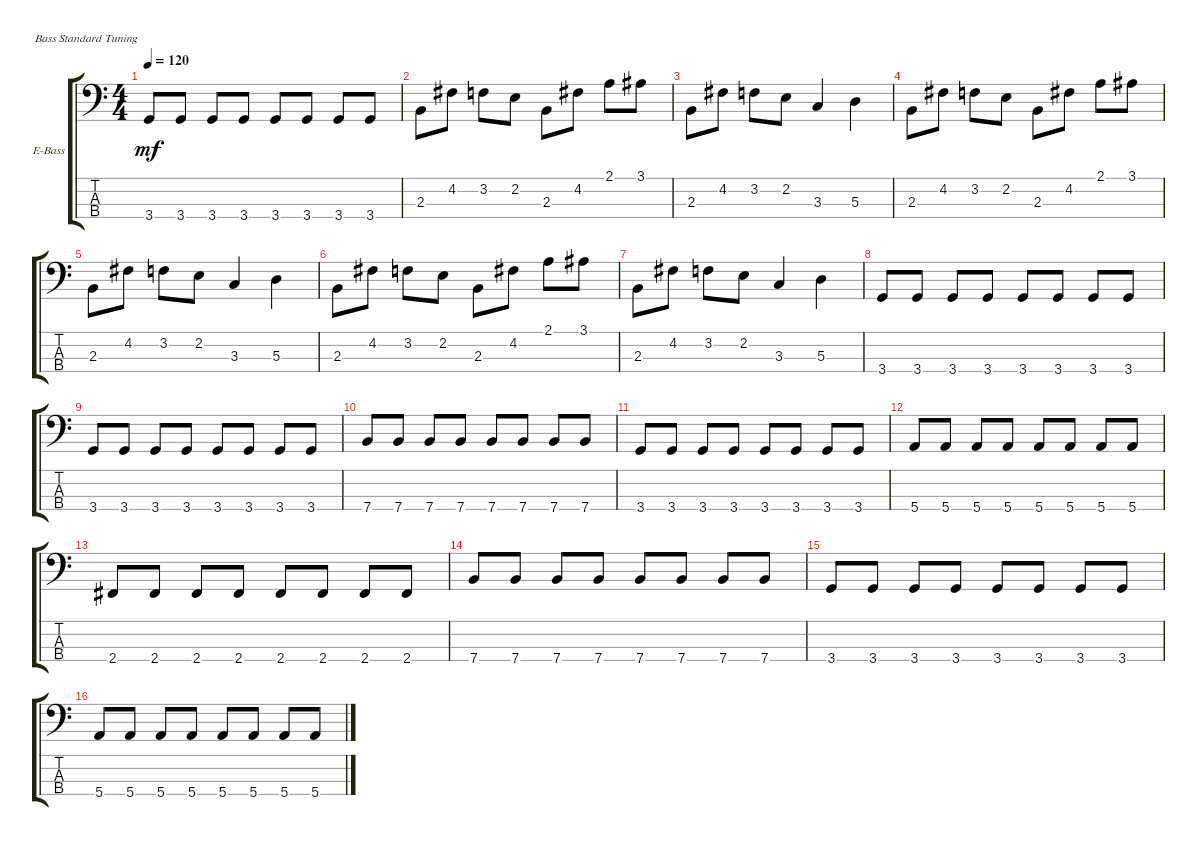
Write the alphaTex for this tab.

\defaultSystemsLayout 4
\bracketExtendMode groupsimilarinstruments
\firstSystemTrackNameOrientation horizontal
\otherSystemsTrackNameOrientation horizontal
\track ("Electric Bass" "E-Bass") {instrument electricbassfinger}
\staff {score tabs}
\tuning (G2 D2 A1 E1)
\ts (4 4)
\tempo 120
\clef f4
\ks c
3.4.8{dy mf} 3.4.8 3.4.8 3.4.8 3.4.8 3.4.8 3.4.8 3.4.8 |
2.3.8 4.2.8 3.2.8 2.2.8 2.3.8 4.2.8 2.1.8 3.1.8 |
2.3.8 4.2.8 3.2.8 2.2.8 3.3.4 5.3.4 |
2.3.8 4.2.8 3.2.8 2.2.8 2.3.8 4.2.8 2.1.8 3.1.8 |
2.3.8 4.2.8 3.2.8 2.2.8 3.3.4 5.3.4 |
2.3.8 4.2.8 3.2.8 2.2.8 2.3.8 4.2.8 2.1.8 3.1.8 |
2.3.8 4.2.8 3.2.8 2.2.8 3.3.4 5.3.4 |
3.4.8 3.4.8 3.4.8 3.4.8 3.4.8 3.4.8 3.4.8 3.4.8 |
3.4.8 3.4.8 3.4.8 3.4.8 3.4.8 3.4.8 3.4.8 3.4.8 |
7.4.8 7.4.8 7.4.8 7.4.8 7.4.8 7.4.8 7.4.8 7.4.8 |
3.4.8 3.4.8 3.4.8 3.4.8 3.4.8 3.4.8 3.4.8 3.4.8 |
5.4.8 5.4.8 5.4.8 5.4.8 5.4.8 5.4.8 5.4.8 5.4.8 |
2.4.8 2.4.8 2.4.8 2.4.8 2.4.8 2.4.8 2.4.8 2.4.8 |
7.4.8 7.4.8 7.4.8 7.4.8 7.4.8 7.4.8 7.4.8 7.4.8 |
3.4.8 3.4.8 3.4.8 3.4.8 3.4.8 3.4.8 3.4.8 3.4.8 |
5.4.8 5.4.8 5.4.8 5.4.8 5.4.8 5.4.8 5.4.8 5.4.8
